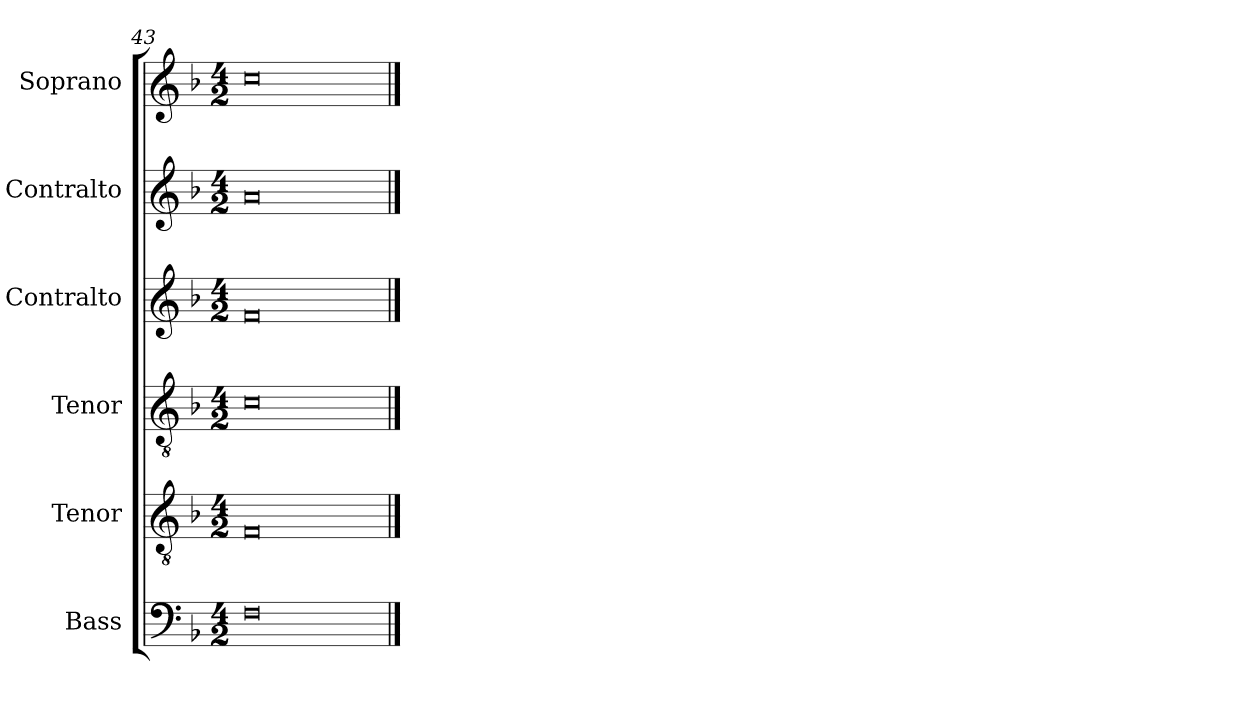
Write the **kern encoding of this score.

**kern	**kern	**kern	**kern	**kern	**kern
*part6	*part5	*part4	*part3	*part2	*part1
*staff6	*staff5	*staff4	*staff3	*staff2	*staff1
*I"Bass	*I"Tenor	*I"Tenor	*I"Contralto	*I"Contralto	*I"Soprano
*I'B	*I'T	*I'T	*I'A	*I'A	*I'S
*clefF4	*clefGv2	*clefGv2	*clefG2	*clefG2	*clefG2
*k[b-]	*k[b-]	*k[b-]	*k[b-]	*k[b-]	*k[b-]
*F:ion	*F:ion	*F:ion	*F:ion	*F:ion	*F:ion
*M4/2	*M4/2	*M4/2	*M4/2	*M4/2	*M4/2
=43	=43	=43	=43	=43	=43
0F	0F	0c	0f	0a	0cc
==	==	==	==	==	==
*-	*-	*-	*-	*-	*-
